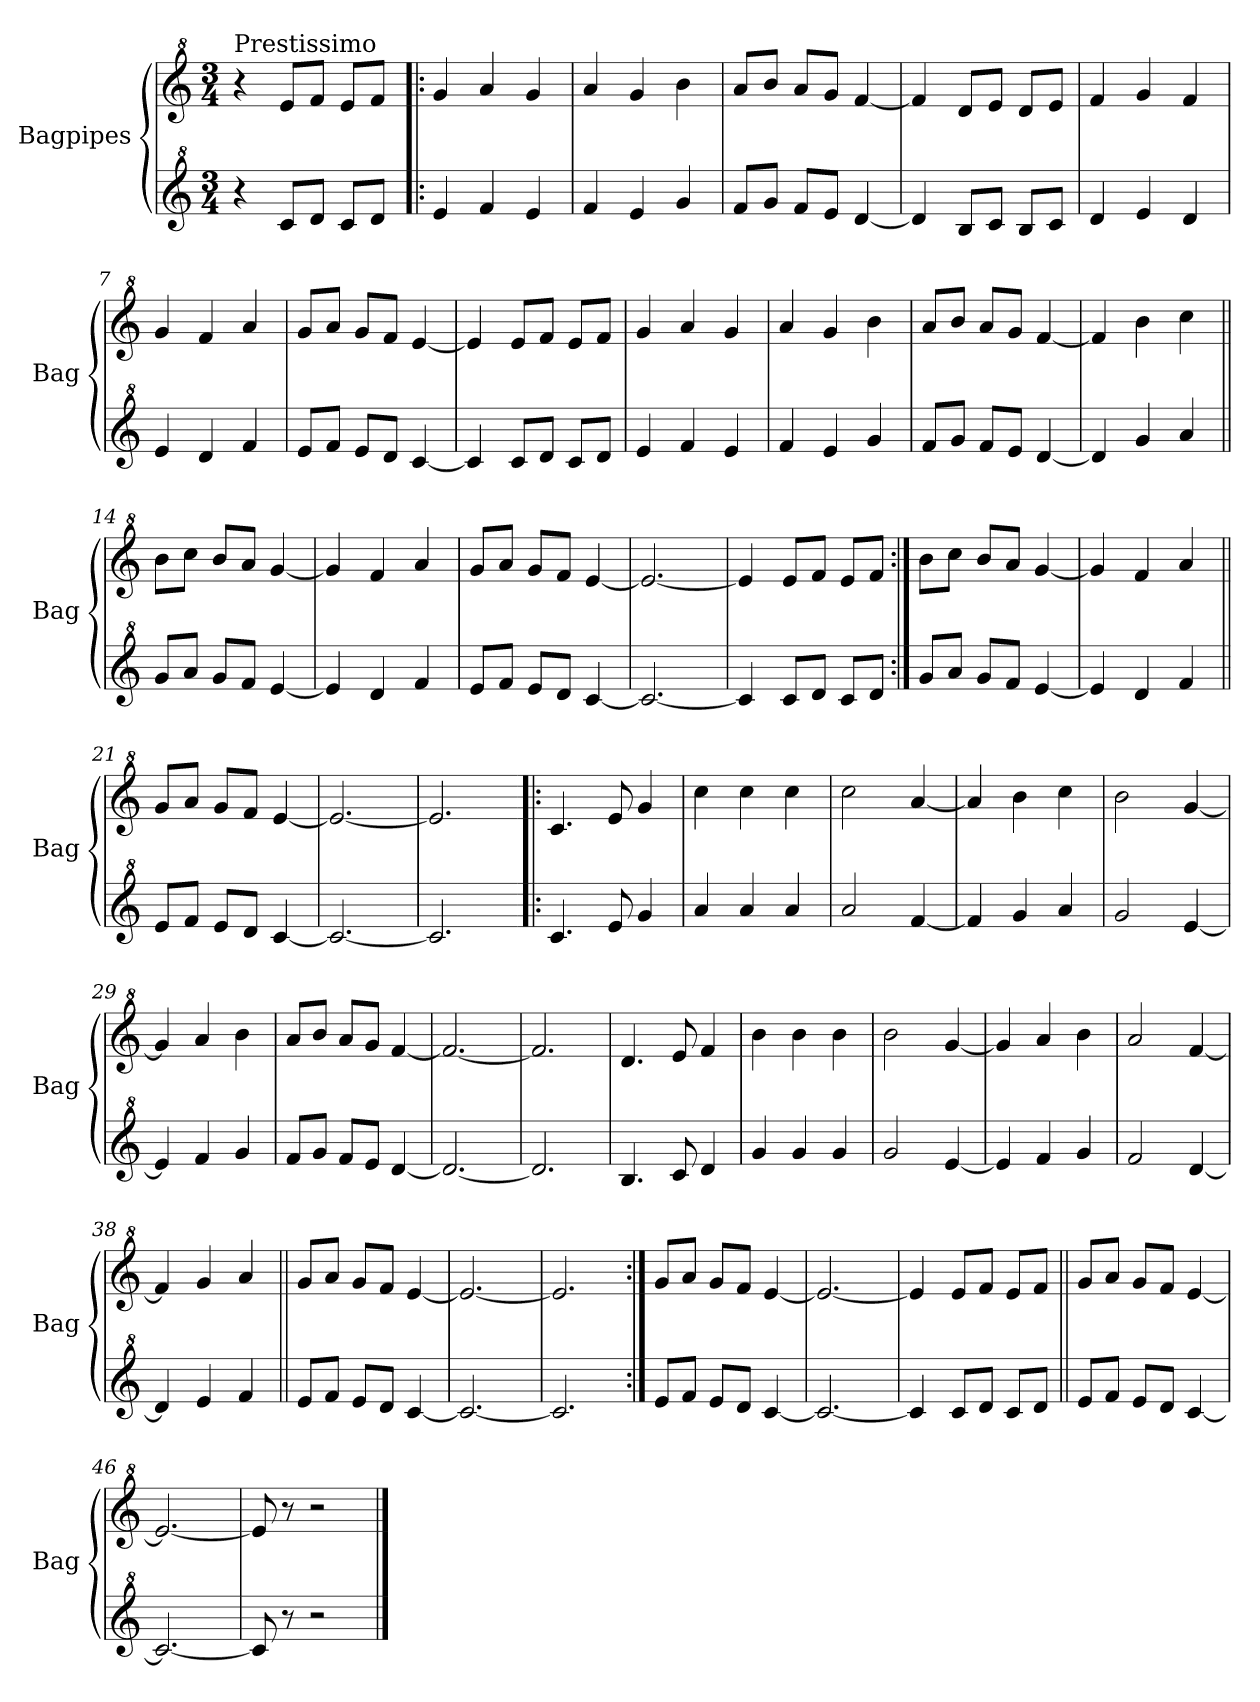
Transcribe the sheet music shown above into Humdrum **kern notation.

**kern	**kern
*part2	*part1
*staff2	*staff1
*I"Bagpipes	*I"Bagpipes
*I'Bag	*I'Bag
*clefG^2	*clefG^2
*k[]	*k[]
*C:	*C:
*M3/4	*M3/4
=1	=1
!	!LO:TX:a:t=Prestissimo
4r	4r
8cc/L	8ee/L
8dd/J	8ff/J
8cc/L	8ee/L
8dd/J	8ff/J
=2!|:	=2!|:
4ee/	4gg/
4ff/	4aa/
4ee/	4gg/
=3	=3
4ff/	4aa/
4ee/	4gg/
4gg/	4bb\
=4	=4
8ff/L	8aa/L
8gg/J	8bb/J
8ff/L	8aa/L
8ee/J	8gg/J
[4dd/	[4ff/
=5	=5
4dd/]	4ff/]
8b/L	8dd/L
8cc/J	8ee/J
8b/L	8dd/L
8cc/J	8ee/J
=6	=6
4dd/	4ff/
4ee/	4gg/
4dd/	4ff/
=7	=7
4ee/	4gg/
4dd/	4ff/
4ff/	4aa/
=8	=8
8ee/L	8gg/L
8ff/J	8aa/J
8ee/L	8gg/L
8dd/J	8ff/J
[4cc/	[4ee/
=9	=9
4cc/]	4ee/]
8cc/L	8ee/L
8dd/J	8ff/J
8cc/L	8ee/L
8dd/J	8ff/J
=10	=10
4ee/	4gg/
4ff/	4aa/
4ee/	4gg/
!!LO:LB:g=z
=11	=11
4ff/	4aa/
4ee/	4gg/
4gg/	4bb\
=12	=12
8ff/L	8aa/L
8gg/J	8bb/J
8ff/L	8aa/L
8ee/J	8gg/J
[4dd/	[4ff/
=13	=13
4dd/]	4ff/]
4gg/	4bb\
4aa/	4ccc\
=14||	=14||
8gg/L	8bb\L
8aa/J	8ccc\J
8gg/L	8bb/L
8ff/J	8aa/J
[4ee/	[4gg/
=15	=15
4ee/]	4gg/]
4dd/	4ff/
4ff/	4aa/
=16	=16
8ee/L	8gg/L
8ff/J	8aa/J
8ee/L	8gg/L
8dd/J	8ff/J
[4cc/	[4ee/
=17	=17
2.cc/_	2.ee/_
=18	=18
4cc/]	4ee/]
8cc/L	8ee/L
8dd/J	8ff/J
8cc/L	8ee/L
8dd/J	8ff/J
=19:|!	=19:|!
8gg/L	8bb\L
8aa/J	8ccc\J
8gg/L	8bb/L
8ff/J	8aa/J
[4ee/	[4gg/
=20	=20
4ee/]	4gg/]
4dd/	4ff/
4ff/	4aa/
!!LO:LB:g=z
=21||	=21||
8ee/L	8gg/L
8ff/J	8aa/J
8ee/L	8gg/L
8dd/J	8ff/J
[4cc/	[4ee/
=22	=22
2.cc/_	2.ee/_
=23	=23
2.cc/]	2.ee/]
=24!|:	=24!|:
4.cc/	4.cc/
8ee/	8ee/
4gg/	4gg/
=25	=25
4aa/	4ccc\
4aa/	4ccc\
4aa/	4ccc\
=26	=26
2aa/	2ccc\
[4ff/	[4aa/
=27	=27
4ff/]	4aa/]
4gg/	4bb\
4aa/	4ccc\
=28	=28
2gg/	2bb\
[4ee/	[4gg/
=29	=29
4ee/]	4gg/]
4ff/	4aa/
4gg/	4bb\
=30	=30
8ff/L	8aa/L
8gg/J	8bb/J
8ff/L	8aa/L
8ee/J	8gg/J
[4dd/	[4ff/
=31	=31
2.dd/_	2.ff/_
=32	=32
2.dd/]	2.ff/]
=33	=33
4.b/	4.dd/
8cc/	8ee/
4dd/	4ff/
!!LO:LB:g=z
=34	=34
4gg/	4bb\
4gg/	4bb\
4gg/	4bb\
=35	=35
2gg/	2bb\
[4ee/	[4gg/
=36	=36
4ee/]	4gg/]
4ff/	4aa/
4gg/	4bb\
=37	=37
2ff/	2aa/
[4dd/	[4ff/
=38	=38
4dd/]	4ff/]
4ee/	4gg/
4ff/	4aa/
=39||	=39||
8ee/L	8gg/L
8ff/J	8aa/J
8ee/L	8gg/L
8dd/J	8ff/J
[4cc/	[4ee/
=40	=40
2.cc/_	2.ee/_
=41	=41
2.cc/]	2.ee/]
=42:|!	=42:|!
8ee/L	8gg/L
8ff/J	8aa/J
8ee/L	8gg/L
8dd/J	8ff/J
[4cc/	[4ee/
=43	=43
2.cc/_	2.ee/_
=44	=44
4cc/]	4ee/]
8cc/L	8ee/L
8dd/J	8ff/J
8cc/L	8ee/L
8dd/J	8ff/J
=45||	=45||
8ee/L	8gg/L
8ff/J	8aa/J
8ee/L	8gg/L
8dd/J	8ff/J
[4cc/	[4ee/
!!LO:LB:g=z
=46	=46
2.cc/_	2.ee/_
=47	=47
8cc/]	8ee/]
8r	8r
2r	2r
==	==
*-	*-
